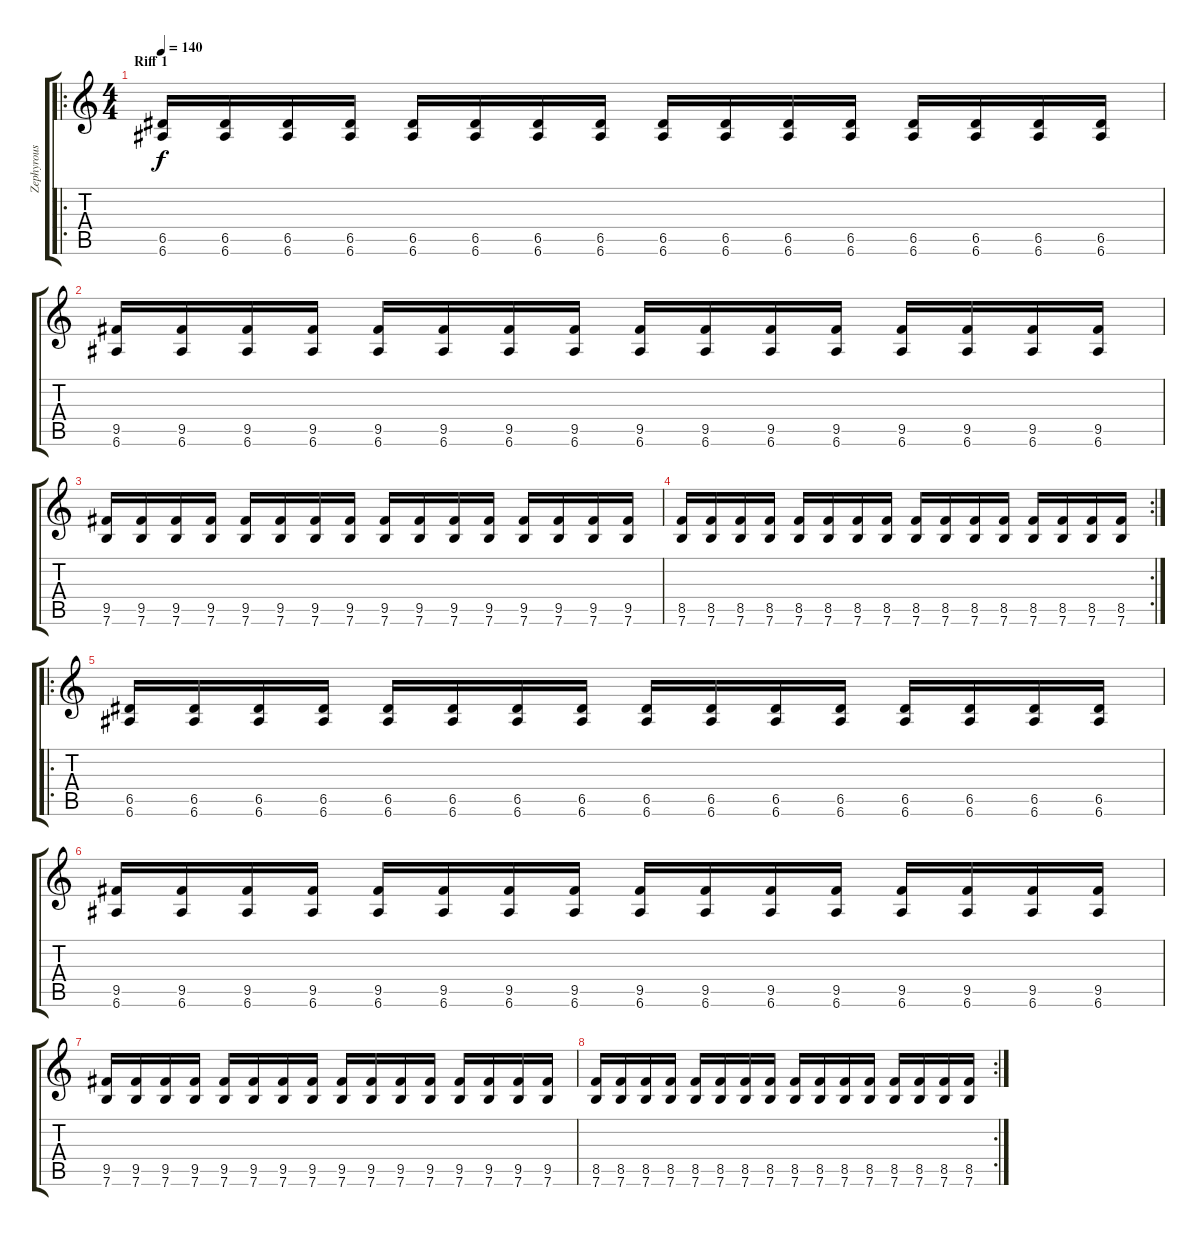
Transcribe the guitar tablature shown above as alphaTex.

\track ("Zephyrous" "Zephyrous") {instrument overdrivenguitar}
\staff {score tabs}
\tuning (E4 B3 G3 D3 A2 E2) {hide}
\ro
\ts (4 4)
\section ("" "Riff 1")
\tempo 140
\clef g2
\ks c
(6.5 6.6).16{dy f} (6.5 6.6).16 (6.5 6.6).16 (6.5 6.6).16 (6.5 6.6).16 (6.5 6.6).16 (6.5 6.6).16 (6.5 6.6).16 (6.5 6.6).16 (6.5 6.6).16 (6.5 6.6).16 (6.5 6.6).16 (6.5 6.6).16 (6.5 6.6).16 (6.5 6.6).16 (6.5 6.6).16 |
(9.5 6.6).16 (9.5 6.6).16 (9.5 6.6).16 (9.5 6.6).16 (9.5 6.6).16 (9.5 6.6).16 (9.5 6.6).16 (9.5 6.6).16 (9.5 6.6).16 (9.5 6.6).16 (9.5 6.6).16 (9.5 6.6).16 (9.5 6.6).16 (9.5 6.6).16 (9.5 6.6).16 (9.5 6.6).16 |
(9.5 7.6).16 (9.5 7.6).16 (9.5 7.6).16 (9.5 7.6).16 (9.5 7.6).16 (9.5 7.6).16 (9.5 7.6).16 (9.5 7.6).16 (9.5 7.6).16 (9.5 7.6).16 (9.5 7.6).16 (9.5 7.6).16 (9.5 7.6).16 (9.5 7.6).16 (9.5 7.6).16 (9.5 7.6).16 |
\rc 2
(8.5 7.6).16 (8.5 7.6).16 (8.5 7.6).16 (8.5 7.6).16 (8.5 7.6).16 (8.5 7.6).16 (8.5 7.6).16 (8.5 7.6).16 (8.5 7.6).16 (8.5 7.6).16 (8.5 7.6).16 (8.5 7.6).16 (8.5 7.6).16 (8.5 7.6).16 (8.5 7.6).16 (8.5 7.6).16 |
\ro
(6.5 6.6).16 (6.5 6.6).16 (6.5 6.6).16 (6.5 6.6).16 (6.5 6.6).16 (6.5 6.6).16 (6.5 6.6).16 (6.5 6.6).16 (6.5 6.6).16 (6.5 6.6).16 (6.5 6.6).16 (6.5 6.6).16 (6.5 6.6).16 (6.5 6.6).16 (6.5 6.6).16 (6.5 6.6).16 |
(9.5 6.6).16 (9.5 6.6).16 (9.5 6.6).16 (9.5 6.6).16 (9.5 6.6).16 (9.5 6.6).16 (9.5 6.6).16 (9.5 6.6).16 (9.5 6.6).16 (9.5 6.6).16 (9.5 6.6).16 (9.5 6.6).16 (9.5 6.6).16 (9.5 6.6).16 (9.5 6.6).16 (9.5 6.6).16 |
(9.5 7.6).16 (9.5 7.6).16 (9.5 7.6).16 (9.5 7.6).16 (9.5 7.6).16 (9.5 7.6).16 (9.5 7.6).16 (9.5 7.6).16 (9.5 7.6).16 (9.5 7.6).16 (9.5 7.6).16 (9.5 7.6).16 (9.5 7.6).16 (9.5 7.6).16 (9.5 7.6).16 (9.5 7.6).16 |
\rc 2
(8.5 7.6).16 (8.5 7.6).16 (8.5 7.6).16 (8.5 7.6).16 (8.5 7.6).16 (8.5 7.6).16 (8.5 7.6).16 (8.5 7.6).16 (8.5 7.6).16 (8.5 7.6).16 (8.5 7.6).16 (8.5 7.6).16 (8.5 7.6).16 (8.5 7.6).16 (8.5 7.6).16 (8.5 7.6).16
